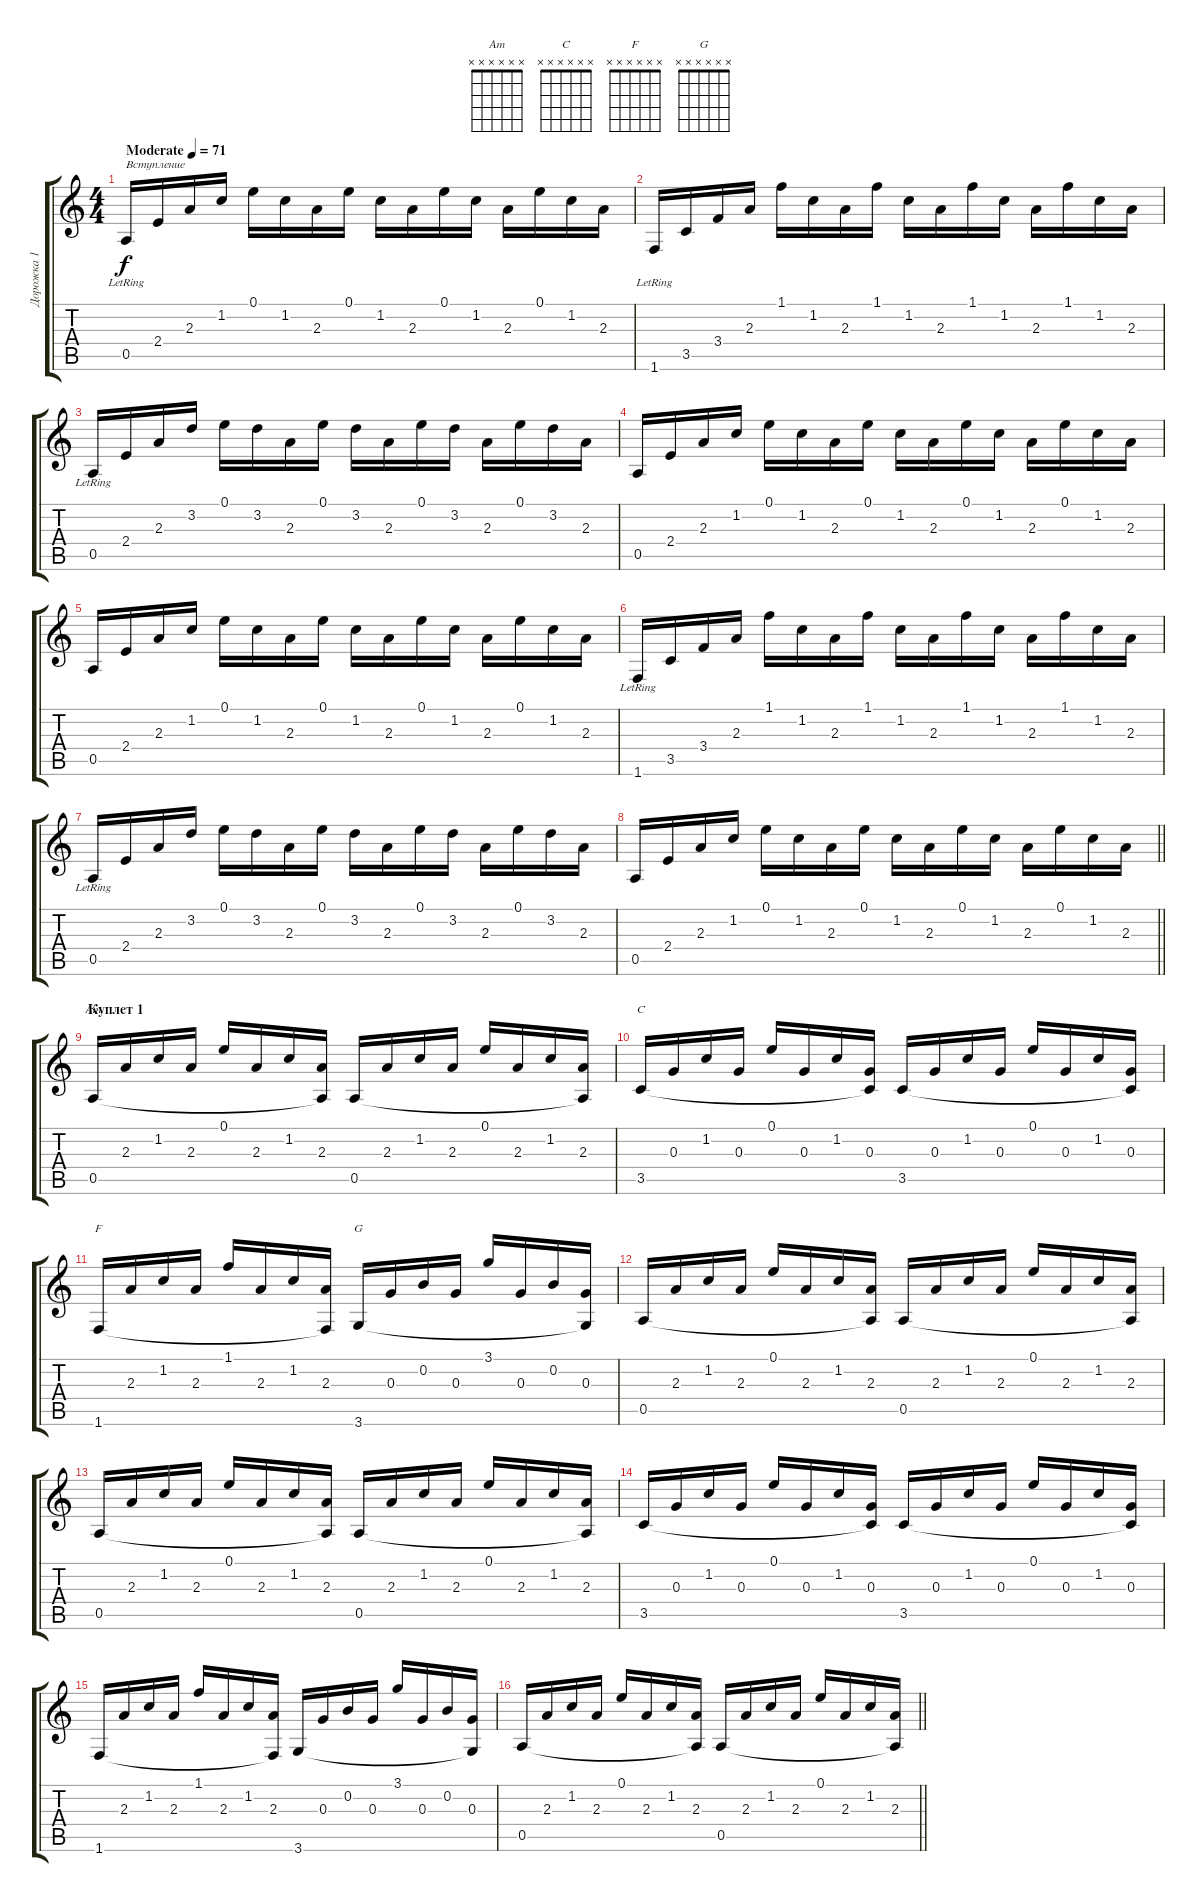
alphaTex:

\track ("Дорожка 1" "Дорожка 1") {instrument acousticguitarsteel}
\staff {score tabs}
\tuning (E4 B3 G3 D3 A2 E2) {hide}
\chord ("Am" x x x x x x)
\chord ("C" x x x x x x)
\chord ("F" x x x x x x)
\chord ("G" x x x x x x)
\ts (4 4)
\tempo (71 "Moderate")
\clef g2
\ks c
0.5{lr}.16{txt "Вступление" dy f instrument acousticguitarsteel} 2.4.16 2.3.16 1.2.16 0.1.16 1.2.16 2.3.16 0.1.16 1.2.16 2.3.16 0.1.16 1.2.16 2.3.16 0.1.16 1.2.16 2.3.16 |
1.6{lr}.16 3.5.16 3.4.16 2.3.16 1.1.16 1.2.16 2.3.16 1.1.16 1.2.16 2.3.16 1.1.16 1.2.16 2.3.16 1.1.16 1.2.16 2.3.16 |
0.5{lr}.16 2.4.16 2.3.16 3.2.16 0.1.16 3.2.16 2.3.16 0.1.16 3.2.16 2.3.16 0.1.16 3.2.16 2.3.16 0.1.16 3.2.16 2.3.16 |
0.5.16 2.4.16 2.3.16 1.2.16 0.1.16 1.2.16 2.3.16 0.1.16 1.2.16 2.3.16 0.1.16 1.2.16 2.3.16 0.1.16 1.2.16 2.3.16 |
0.5.16 2.4.16 2.3.16 1.2.16 0.1.16 1.2.16 2.3.16 0.1.16 1.2.16 2.3.16 0.1.16 1.2.16 2.3.16 0.1.16 1.2.16 2.3.16 |
1.6{lr}.16 3.5.16 3.4.16 2.3.16 1.1.16 1.2.16 2.3.16 1.1.16 1.2.16 2.3.16 1.1.16 1.2.16 2.3.16 1.1.16 1.2.16 2.3.16 |
0.5{lr}.16 2.4.16 2.3.16 3.2.16 0.1.16 3.2.16 2.3.16 0.1.16 3.2.16 2.3.16 0.1.16 3.2.16 2.3.16 0.1.16 3.2.16 2.3.16 |
\barLineRight lightlight
0.5.16 2.4.16 2.3.16 1.2.16 0.1.16 1.2.16 2.3.16 0.1.16 1.2.16 2.3.16 0.1.16 1.2.16 2.3.16 0.1.16 1.2.16 2.3.16 |
\section ("" "Куплет 1")
0.5.16{ch "Am"} 2.3.16 1.2.16 2.3.16 0.1.16 2.3.16 1.2.16 (2.3 0.5{t}).16 0.5.16 2.3.16 1.2.16 2.3.16 0.1.16 2.3.16 1.2.16 (2.3 0.5{t}).16 |
3.5.16{ch "C"} 0.3.16 1.2.16 0.3.16 0.1.16 0.3.16 1.2.16 (0.3 3.5{t}).16 3.5.16 0.3.16 1.2.16 0.3.16 0.1.16 0.3.16 1.2.16 (0.3 3.5{t}).16 |
1.6.16{ch "F"} 2.3.16 1.2.16 2.3.16 1.1.16 2.3.16 1.2.16 (2.3 1.6{t}).16 3.6.16{ch "G"} 0.3.16 0.2.16 0.3.16 3.1.16 0.3.16 0.2.16 (0.3 3.6{t}).16 |
0.5.16 2.3.16 1.2.16 2.3.16 0.1.16 2.3.16 1.2.16 (2.3 0.5{t}).16 0.5.16 2.3.16 1.2.16 2.3.16 0.1.16 2.3.16 1.2.16 (2.3 0.5{t}).16 |
0.5.16 2.3.16 1.2.16 2.3.16 0.1.16 2.3.16 1.2.16 (2.3 0.5{t}).16 0.5.16 2.3.16 1.2.16 2.3.16 0.1.16 2.3.16 1.2.16 (2.3 0.5{t}).16 |
3.5.16 0.3.16 1.2.16 0.3.16 0.1.16 0.3.16 1.2.16 (0.3 3.5{t}).16 3.5.16 0.3.16 1.2.16 0.3.16 0.1.16 0.3.16 1.2.16 (0.3 3.5{t}).16 |
1.6.16 2.3.16 1.2.16 2.3.16 1.1.16 2.3.16 1.2.16 (2.3 1.6{t}).16 3.6.16 0.3.16 0.2.16 0.3.16 3.1.16 0.3.16 0.2.16 (0.3 3.6{t}).16 |
\barLineRight lightlight
0.5.16 2.3.16 1.2.16 2.3.16 0.1.16 2.3.16 1.2.16 (2.3 0.5{t}).16 0.5.16 2.3.16 1.2.16 2.3.16 0.1.16 2.3.16 1.2.16 (2.3 0.5{t}).16
